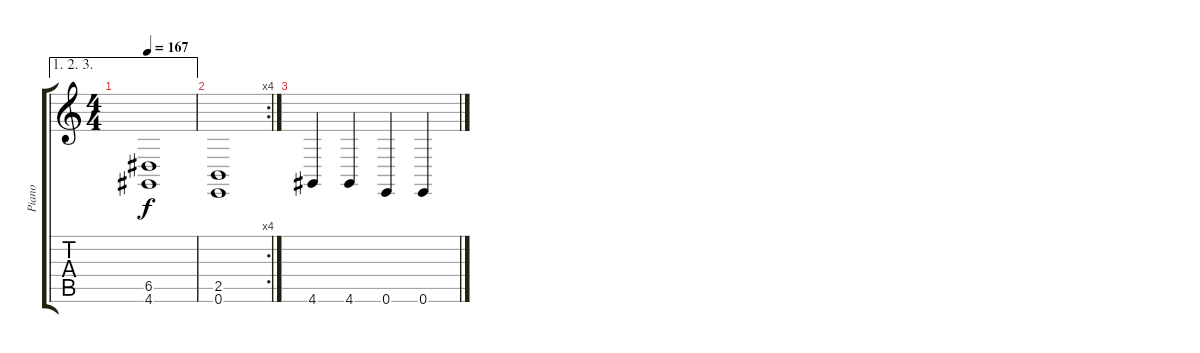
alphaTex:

\track ("Piano" "Piano") {instrument brightacousticpiano}
\staff {score tabs}
\tuning (E4 B3 G3 D3 A2 E2) {hide}
\ae (1 2 3)
\ts (4 4)
\tempo 167
\clef g2
\ks c
(6.5 4.6).1{dy f} |
\rc 4
(2.5 0.6).1 |
4.6.4 4.6.4 0.6.4 0.6.4
